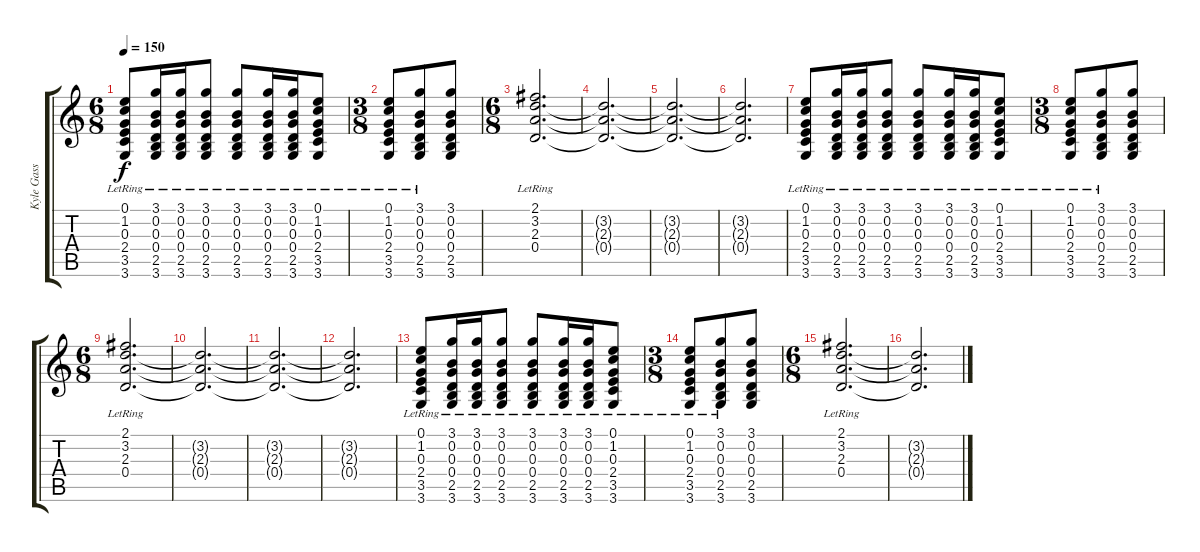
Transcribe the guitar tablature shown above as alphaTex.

\track ("Kyle Gass" "Kyle Gass") {instrument acousticguitarsteel}
\staff {score tabs}
\tuning (E4 B3 G3 D3 A2 E2) {hide}
\ts (6 8)
\tempo 150
\clef g2
\ks c
(0.1{lr} 1.2{lr} 0.3{lr} 2.4{lr} 3.5{lr} 3.6{lr}).8{dy f} (3.1{lr} 0.2{lr} 0.3{lr} 0.4{lr} 2.5{lr} 3.6{lr}).16 (3.1{lr} 0.2{lr} 0.3{lr} 0.4{lr} 2.5{lr} 3.6{lr}).16 (3.1{lr} 0.2{lr} 0.3{lr} 0.4{lr} 2.5{lr} 3.6{lr}).8 (3.1{lr} 0.2{lr} 0.3{lr} 0.4{lr} 2.5{lr} 3.6{lr}).8 (3.1{lr} 0.2{lr} 0.3{lr} 0.4{lr} 2.5{lr} 3.6{lr}).16 (3.1{lr} 0.2{lr} 0.3{lr} 0.4{lr} 2.5{lr} 3.6{lr}).16 (0.1{lr} 1.2{lr} 0.3{lr} 2.4{lr} 3.5{lr} 3.6{lr}).8 |
\ts (3 8)
(0.1{lr} 1.2{lr} 0.3{lr} 2.4{lr} 3.5{lr} 3.6{lr}).8 (3.1{lr} 0.2{lr} 0.3{lr} 0.4{lr} 2.5{lr} 3.6{lr}).8 (3.1 0.2 0.3 0.4 2.5 3.6).8 |
\ts (6 8)
(2.1{lr} 3.2{lr} 2.3{lr} 0.4{lr}).2{d} |
(3.2{t} 2.3{t} 0.4{t}).2{d} |
(3.2{t} 2.3{t} 0.4{t}).2{d} |
(3.2{t} 2.3{t} 0.4{t}).2{d} |
(0.1{lr} 1.2{lr} 0.3{lr} 2.4{lr} 3.5{lr} 3.6{lr}).8 (3.1{lr} 0.2{lr} 0.3{lr} 0.4{lr} 2.5{lr} 3.6{lr}).16 (3.1{lr} 0.2{lr} 0.3{lr} 0.4{lr} 2.5{lr} 3.6{lr}).16 (3.1{lr} 0.2{lr} 0.3{lr} 0.4{lr} 2.5{lr} 3.6{lr}).8 (3.1{lr} 0.2{lr} 0.3{lr} 0.4{lr} 2.5{lr} 3.6{lr}).8 (3.1{lr} 0.2{lr} 0.3{lr} 0.4{lr} 2.5{lr} 3.6{lr}).16 (3.1{lr} 0.2{lr} 0.3{lr} 0.4{lr} 2.5{lr} 3.6{lr}).16 (0.1{lr} 1.2{lr} 0.3{lr} 2.4{lr} 3.5{lr} 3.6{lr}).8 |
\ts (3 8)
(0.1{lr} 1.2{lr} 0.3{lr} 2.4{lr} 3.5{lr} 3.6{lr}).8 (3.1{lr} 0.2{lr} 0.3{lr} 0.4{lr} 2.5{lr} 3.6{lr}).8 (3.1 0.2 0.3 0.4 2.5 3.6).8 |
\ts (6 8)
(2.1{lr} 3.2{lr} 2.3{lr} 0.4{lr}).2{d} |
(3.2{t} 2.3{t} 0.4{t}).2{d} |
(3.2{t} 2.3{t} 0.4{t}).2{d} |
(3.2{t} 2.3{t} 0.4{t}).2{d} |
(0.1{lr} 1.2{lr} 0.3{lr} 2.4{lr} 3.5{lr} 3.6{lr}).8 (3.1{lr} 0.2{lr} 0.3{lr} 0.4{lr} 2.5{lr} 3.6{lr}).16 (3.1{lr} 0.2{lr} 0.3{lr} 0.4{lr} 2.5{lr} 3.6{lr}).16 (3.1{lr} 0.2{lr} 0.3{lr} 0.4{lr} 2.5{lr} 3.6{lr}).8 (3.1{lr} 0.2{lr} 0.3{lr} 0.4{lr} 2.5{lr} 3.6{lr}).8 (3.1{lr} 0.2{lr} 0.3{lr} 0.4{lr} 2.5{lr} 3.6{lr}).16 (3.1{lr} 0.2{lr} 0.3{lr} 0.4{lr} 2.5{lr} 3.6{lr}).16 (0.1{lr} 1.2{lr} 0.3{lr} 2.4{lr} 3.5{lr} 3.6{lr}).8 |
\ts (3 8)
(0.1{lr} 1.2{lr} 0.3{lr} 2.4{lr} 3.5{lr} 3.6{lr}).8 (3.1{lr} 0.2{lr} 0.3{lr} 0.4{lr} 2.5{lr} 3.6{lr}).8 (3.1 0.2 0.3 0.4 2.5 3.6).8 |
\ts (6 8)
(2.1{lr} 3.2{lr} 2.3{lr} 0.4{lr}).2{d} |
(3.2{t} 2.3{t} 0.4{t}).2{d}
